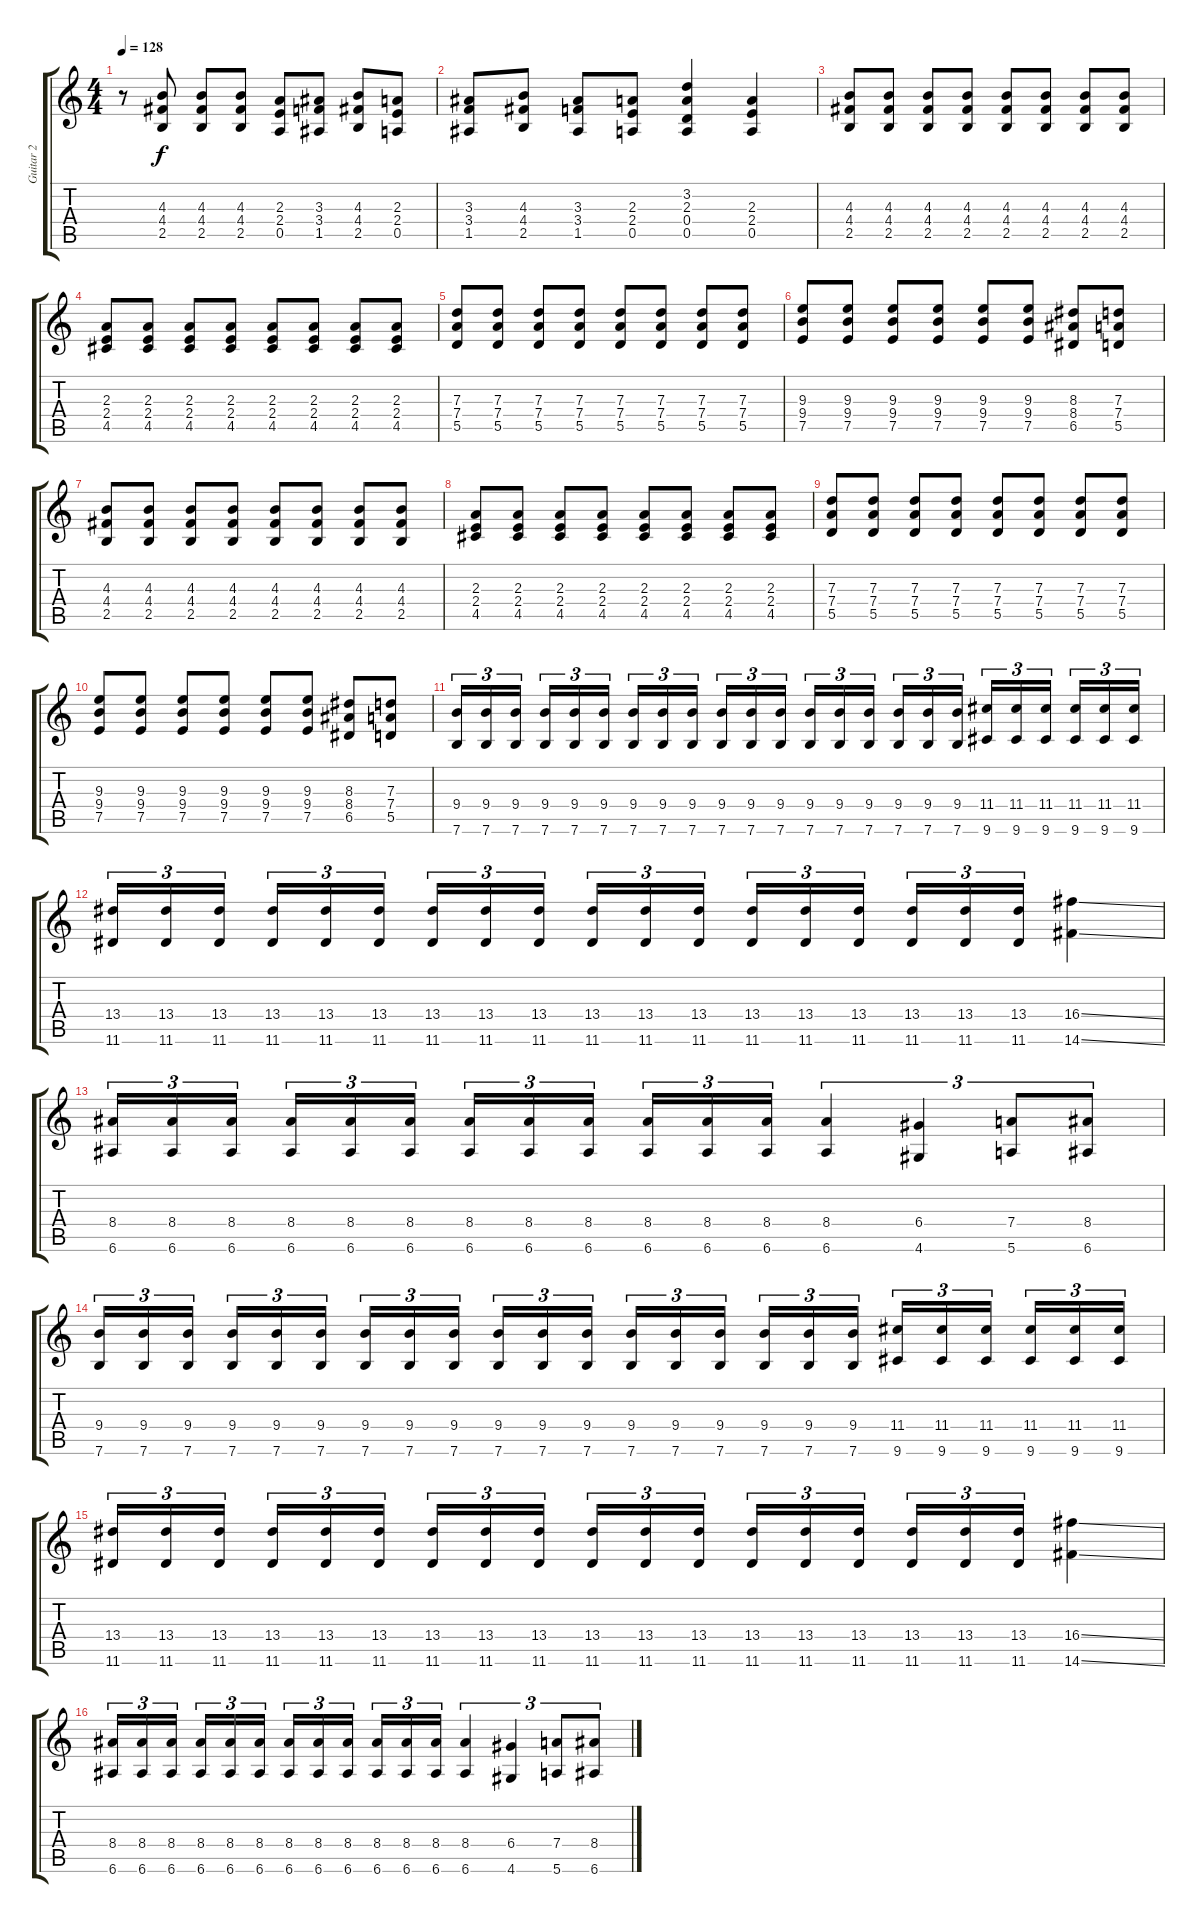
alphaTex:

\track ("Guitar 2" "Guitar 2") {instrument overdrivenguitar}
\staff {score tabs}
\tuning (E4 B3 G3 D3 A2 E2) {hide}
\ts (4 4)
\tempo 128
\clef g2
\ks c
r.8{dy f} (4.3 4.4 2.5).8 (4.3 4.4 2.5).8 (4.3 4.4 2.5).8 (2.3 2.4 0.5).8 (3.3 3.4 1.5).8 (4.3 4.4 2.5).8 (2.3 2.4 0.5).8 |
(3.3 3.4 1.5).8 (4.3 4.4 2.5).8 (3.3 3.4 1.5).8 (2.3 2.4 0.5).8 (3.2 2.3 0.4 0.5).4 (2.3 2.4 0.5).4 |
(4.3 4.4 2.5).8 (4.3 4.4 2.5).8 (4.3 4.4 2.5).8 (4.3 4.4 2.5).8 (4.3 4.4 2.5).8 (4.3 4.4 2.5).8 (4.3 4.4 2.5).8 (4.3 4.4 2.5).8 |
(2.3 2.4 4.5).8 (2.3 2.4 4.5).8 (2.3 2.4 4.5).8 (2.3 2.4 4.5).8 (2.3 2.4 4.5).8 (2.3 2.4 4.5).8 (2.3 2.4 4.5).8 (2.3 2.4 4.5).8 |
(7.3 7.4 5.5).8 (7.3 7.4 5.5).8 (7.3 7.4 5.5).8 (7.3 7.4 5.5).8 (7.3 7.4 5.5).8 (7.3 7.4 5.5).8 (7.3 7.4 5.5).8 (7.3 7.4 5.5).8 |
(9.3 9.4 7.5).8 (9.3 9.4 7.5).8 (9.3 9.4 7.5).8 (9.3 9.4 7.5).8 (9.3 9.4 7.5).8 (9.3 9.4 7.5).8 (8.3 8.4 6.5).8 (7.3 7.4 5.5).8 |
(4.3 4.4 2.5).8 (4.3 4.4 2.5).8 (4.3 4.4 2.5).8 (4.3 4.4 2.5).8 (4.3 4.4 2.5).8 (4.3 4.4 2.5).8 (4.3 4.4 2.5).8 (4.3 4.4 2.5).8 |
(2.3 2.4 4.5).8 (2.3 2.4 4.5).8 (2.3 2.4 4.5).8 (2.3 2.4 4.5).8 (2.3 2.4 4.5).8 (2.3 2.4 4.5).8 (2.3 2.4 4.5).8 (2.3 2.4 4.5).8 |
(7.3 7.4 5.5).8 (7.3 7.4 5.5).8 (7.3 7.4 5.5).8 (7.3 7.4 5.5).8 (7.3 7.4 5.5).8 (7.3 7.4 5.5).8 (7.3 7.4 5.5).8 (7.3 7.4 5.5).8 |
(9.3 9.4 7.5).8 (9.3 9.4 7.5).8 (9.3 9.4 7.5).8 (9.3 9.4 7.5).8 (9.3 9.4 7.5).8 (9.3 9.4 7.5).8 (8.3 8.4 6.5).8 (7.3 7.4 5.5).8 |
(9.4 7.6).16{tu (3 2)} (9.4 7.6).16{tu (3 2)} (9.4 7.6).16{tu (3 2)} (9.4 7.6).16{tu (3 2)} (9.4 7.6).16{tu (3 2)} (9.4 7.6).16{tu (3 2)} (9.4 7.6).16{tu (3 2)} (9.4 7.6).16{tu (3 2)} (9.4 7.6).16{tu (3 2)} (9.4 7.6).16{tu (3 2)} (9.4 7.6).16{tu (3 2)} (9.4 7.6).16{tu (3 2)} (9.4 7.6).16{tu (3 2)} (9.4 7.6).16{tu (3 2)} (9.4 7.6).16{tu (3 2)} (9.4 7.6).16{tu (3 2)} (9.4 7.6).16{tu (3 2)} (9.4 7.6).16{tu (3 2)} (11.4 9.6).16{tu (3 2)} (11.4 9.6).16{tu (3 2)} (11.4 9.6).16{tu (3 2)} (11.4 9.6).16{tu (3 2)} (11.4 9.6).16{tu (3 2)} (11.4 9.6).16{tu (3 2)} |
(13.4 11.6).16{tu (3 2)} (13.4 11.6).16{tu (3 2)} (13.4 11.6).16{tu (3 2)} (13.4 11.6).16{tu (3 2)} (13.4 11.6).16{tu (3 2)} (13.4 11.6).16{tu (3 2)} (13.4 11.6).16{tu (3 2)} (13.4 11.6).16{tu (3 2)} (13.4 11.6).16{tu (3 2)} (13.4 11.6).16{tu (3 2)} (13.4 11.6).16{tu (3 2)} (13.4 11.6).16{tu (3 2)} (13.4 11.6).16{tu (3 2)} (13.4 11.6).16{tu (3 2)} (13.4 11.6).16{tu (3 2)} (13.4 11.6).16{tu (3 2)} (13.4 11.6).16{tu (3 2)} (13.4 11.6).16{tu (3 2)} (16.4{ss} 14.6{ss}).4 |
(8.4 6.6).16{tu (3 2)} (8.4 6.6).16{tu (3 2)} (8.4 6.6).16{tu (3 2)} (8.4 6.6).16{tu (3 2)} (8.4 6.6).16{tu (3 2)} (8.4 6.6).16{tu (3 2)} (8.4 6.6).16{tu (3 2)} (8.4 6.6).16{tu (3 2)} (8.4 6.6).16{tu (3 2)} (8.4 6.6).16{tu (3 2)} (8.4 6.6).16{tu (3 2)} (8.4 6.6).16{tu (3 2)} (8.4 6.6).4{tu (3 2)} (6.4 4.6).4{tu (3 2)} (7.4 5.6).8{tu (3 2)} (8.4 6.6).8{tu (3 2)} |
(9.4 7.6).16{tu (3 2)} (9.4 7.6).16{tu (3 2)} (9.4 7.6).16{tu (3 2)} (9.4 7.6).16{tu (3 2)} (9.4 7.6).16{tu (3 2)} (9.4 7.6).16{tu (3 2)} (9.4 7.6).16{tu (3 2)} (9.4 7.6).16{tu (3 2)} (9.4 7.6).16{tu (3 2)} (9.4 7.6).16{tu (3 2)} (9.4 7.6).16{tu (3 2)} (9.4 7.6).16{tu (3 2)} (9.4 7.6).16{tu (3 2)} (9.4 7.6).16{tu (3 2)} (9.4 7.6).16{tu (3 2)} (9.4 7.6).16{tu (3 2)} (9.4 7.6).16{tu (3 2)} (9.4 7.6).16{tu (3 2)} (11.4 9.6).16{tu (3 2)} (11.4 9.6).16{tu (3 2)} (11.4 9.6).16{tu (3 2)} (11.4 9.6).16{tu (3 2)} (11.4 9.6).16{tu (3 2)} (11.4 9.6).16{tu (3 2)} |
(13.4 11.6).16{tu (3 2)} (13.4 11.6).16{tu (3 2)} (13.4 11.6).16{tu (3 2)} (13.4 11.6).16{tu (3 2)} (13.4 11.6).16{tu (3 2)} (13.4 11.6).16{tu (3 2)} (13.4 11.6).16{tu (3 2)} (13.4 11.6).16{tu (3 2)} (13.4 11.6).16{tu (3 2)} (13.4 11.6).16{tu (3 2)} (13.4 11.6).16{tu (3 2)} (13.4 11.6).16{tu (3 2)} (13.4 11.6).16{tu (3 2)} (13.4 11.6).16{tu (3 2)} (13.4 11.6).16{tu (3 2)} (13.4 11.6).16{tu (3 2)} (13.4 11.6).16{tu (3 2)} (13.4 11.6).16{tu (3 2)} (16.4{ss} 14.6{ss}).4 |
(8.4 6.6).16{tu (3 2)} (8.4 6.6).16{tu (3 2)} (8.4 6.6).16{tu (3 2)} (8.4 6.6).16{tu (3 2)} (8.4 6.6).16{tu (3 2)} (8.4 6.6).16{tu (3 2)} (8.4 6.6).16{tu (3 2)} (8.4 6.6).16{tu (3 2)} (8.4 6.6).16{tu (3 2)} (8.4 6.6).16{tu (3 2)} (8.4 6.6).16{tu (3 2)} (8.4 6.6).16{tu (3 2)} (8.4 6.6).4{tu (3 2)} (6.4 4.6).4{tu (3 2)} (7.4 5.6).8{tu (3 2)} (8.4 6.6).8{tu (3 2)}
